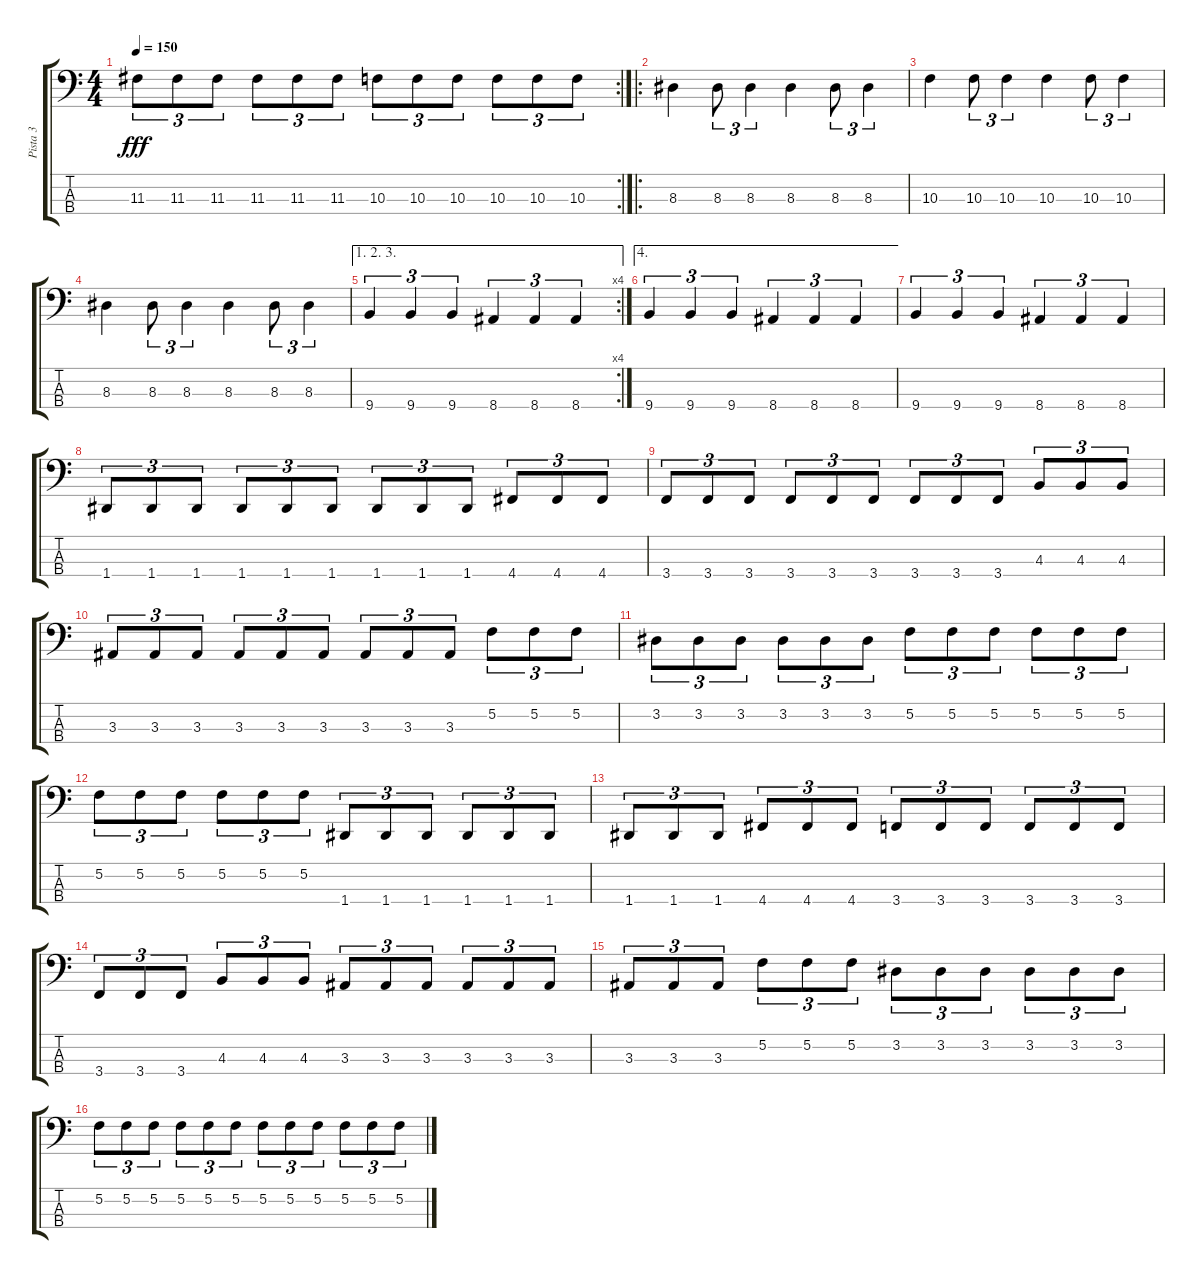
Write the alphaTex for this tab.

\track ("Pista 3" "Pista 3") {instrument electricbassfinger}
\staff {score tabs}
\tuning (F2 C2 G1 D1) {hide}
\rc 2
\ts (4 4)
\tempo 150
\clef f4
\ks c
11.3.8{tu (3 2) dy fff} 11.3.8{tu (3 2)} 11.3.8{tu (3 2)} 11.3.8{tu (3 2)} 11.3.8{tu (3 2)} 11.3.8{tu (3 2)} 10.3.8{tu (3 2)} 10.3.8{tu (3 2)} 10.3.8{tu (3 2)} 10.3.8{tu (3 2)} 10.3.8{tu (3 2)} 10.3.8{tu (3 2)} |
\ro
8.3.4 8.3.8{tu (3 2)} 8.3.4{tu (3 2)} 8.3.4 8.3.8{tu (3 2)} 8.3.4{tu (3 2)} |
10.3.4 10.3.8{tu (3 2)} 10.3.4{tu (3 2)} 10.3.4 10.3.8{tu (3 2)} 10.3.4{tu (3 2)} |
8.3.4 8.3.8{tu (3 2)} 8.3.4{tu (3 2)} 8.3.4 8.3.8{tu (3 2)} 8.3.4{tu (3 2)} |
\ae (1 2 3)
\rc 4
9.4.4{tu (3 2)} 9.4.4{tu (3 2)} 9.4.4{tu (3 2)} 8.4.4{tu (3 2)} 8.4.4{tu (3 2)} 8.4.4{tu (3 2)} |
\ae 4
9.4.4{tu (3 2)} 9.4.4{tu (3 2)} 9.4.4{tu (3 2)} 8.4.4{tu (3 2)} 8.4.4{tu (3 2)} 8.4.4{tu (3 2)} |
9.4.4{tu (3 2)} 9.4.4{tu (3 2)} 9.4.4{tu (3 2)} 8.4.4{tu (3 2)} 8.4.4{tu (3 2)} 8.4.4{tu (3 2)} |
1.4.8{tu (3 2)} 1.4.8{tu (3 2)} 1.4.8{tu (3 2)} 1.4.8{tu (3 2)} 1.4.8{tu (3 2)} 1.4.8{tu (3 2)} 1.4.8{tu (3 2)} 1.4.8{tu (3 2)} 1.4.8{tu (3 2)} 4.4.8{tu (3 2)} 4.4.8{tu (3 2)} 4.4.8{tu (3 2)} |
3.4.8{tu (3 2)} 3.4.8{tu (3 2)} 3.4.8{tu (3 2)} 3.4.8{tu (3 2)} 3.4.8{tu (3 2)} 3.4.8{tu (3 2)} 3.4.8{tu (3 2)} 3.4.8{tu (3 2)} 3.4.8{tu (3 2)} 4.3.8{tu (3 2)} 4.3.8{tu (3 2)} 4.3.8{tu (3 2)} |
3.3.8{tu (3 2)} 3.3.8{tu (3 2)} 3.3.8{tu (3 2)} 3.3.8{tu (3 2)} 3.3.8{tu (3 2)} 3.3.8{tu (3 2)} 3.3.8{tu (3 2)} 3.3.8{tu (3 2)} 3.3.8{tu (3 2)} 5.2.8{tu (3 2)} 5.2.8{tu (3 2)} 5.2.8{tu (3 2)} |
3.2.8{tu (3 2)} 3.2.8{tu (3 2)} 3.2.8{tu (3 2)} 3.2.8{tu (3 2)} 3.2.8{tu (3 2)} 3.2.8{tu (3 2)} 5.2.8{tu (3 2)} 5.2.8{tu (3 2)} 5.2.8{tu (3 2)} 5.2.8{tu (3 2)} 5.2.8{tu (3 2)} 5.2.8{tu (3 2)} |
5.2.8{tu (3 2)} 5.2.8{tu (3 2)} 5.2.8{tu (3 2)} 5.2.8{tu (3 2)} 5.2.8{tu (3 2)} 5.2.8{tu (3 2)} 1.4.8{tu (3 2)} 1.4.8{tu (3 2)} 1.4.8{tu (3 2)} 1.4.8{tu (3 2)} 1.4.8{tu (3 2)} 1.4.8{tu (3 2)} |
1.4.8{tu (3 2)} 1.4.8{tu (3 2)} 1.4.8{tu (3 2)} 4.4.8{tu (3 2)} 4.4.8{tu (3 2)} 4.4.8{tu (3 2)} 3.4.8{tu (3 2)} 3.4.8{tu (3 2)} 3.4.8{tu (3 2)} 3.4.8{tu (3 2)} 3.4.8{tu (3 2)} 3.4.8{tu (3 2)} |
3.4.8{tu (3 2)} 3.4.8{tu (3 2)} 3.4.8{tu (3 2)} 4.3.8{tu (3 2)} 4.3.8{tu (3 2)} 4.3.8{tu (3 2)} 3.3.8{tu (3 2)} 3.3.8{tu (3 2)} 3.3.8{tu (3 2)} 3.3.8{tu (3 2)} 3.3.8{tu (3 2)} 3.3.8{tu (3 2)} |
3.3.8{tu (3 2)} 3.3.8{tu (3 2)} 3.3.8{tu (3 2)} 5.2.8{tu (3 2)} 5.2.8{tu (3 2)} 5.2.8{tu (3 2)} 3.2.8{tu (3 2)} 3.2.8{tu (3 2)} 3.2.8{tu (3 2)} 3.2.8{tu (3 2)} 3.2.8{tu (3 2)} 3.2.8{tu (3 2)} |
5.2.8{tu (3 2)} 5.2.8{tu (3 2)} 5.2.8{tu (3 2)} 5.2.8{tu (3 2)} 5.2.8{tu (3 2)} 5.2.8{tu (3 2)} 5.2.8{tu (3 2)} 5.2.8{tu (3 2)} 5.2.8{tu (3 2)} 5.2.8{tu (3 2)} 5.2.8{tu (3 2)} 5.2.8{tu (3 2)}
